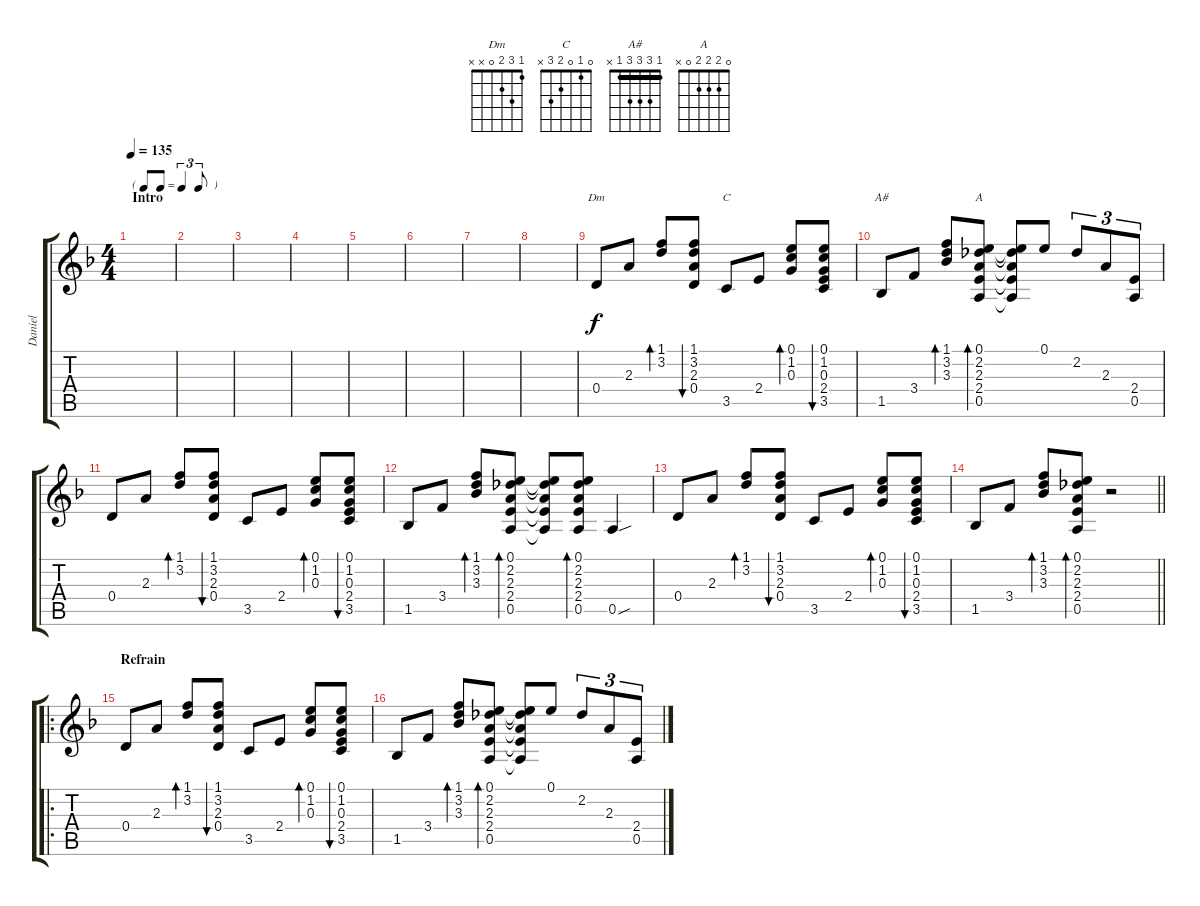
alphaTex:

\track ("Daniel" "Daniel") {instrument electricguitarjazz}
\staff {score tabs}
\tuning (E4 B3 G3 D3 A2 E2) {hide}
\chord ("Dm" 1 3 2 0 x x)
\chord ("C" 0 1 0 2 3 x)
\chord ("A#" 1 3 3 3 1 x) {barre 1}
\chord ("A" 0 2 2 2 0 x)
\ts (4 4)
\tf triplet8th
\section ("" "Intro")
\tempo 135
\clef g2
\ks f
|
|
|
|
|
|
|
|
0.4.8{ch "Dm"} 2.3.8 (1.1 3.2).8{bd 60} (1.1 3.2 2.3 0.4).8{bu 60} 3.5.8{ch "C"} 2.4.8 (0.1 1.2 0.3).8{bd 60} (0.1 1.2 0.3 2.4 3.5).8{bu 60} |
1.5.8{ch "A#"} 3.4.8 (1.1 3.2 3.3).8{bd 60} (0.1 2.2 2.3 2.4 0.5).8{bd 60 ch "A"} (0.1{t} 2.2{t} 2.3{t} 2.4{t} 0.5{t}).8 0.1.8 2.2.8{tu (3 2)} 2.3.8{tu (3 2)} (2.4 0.5).8{tu (3 2)} |
0.4.8 2.3.8 (1.1 3.2).8{bd 60} (1.1 3.2 2.3 0.4).8{bu 60} 3.5.8 2.4.8 (0.1 1.2 0.3).8{bd 60} (0.1 1.2 0.3 2.4 3.5).8{bu 60} |
1.5.8 3.4.8 (1.1 3.2 3.3).8{bd 60} (0.1 2.2 2.3 2.4 0.5).8{bd 60} (0.1{t} 2.2{t} 2.3{t} 2.4{t} 0.5{t}).8 (0.1 2.2 2.3 2.4 0.5).8{bd 60} 0.5{sou}.4 |
0.4.8 2.3.8 (1.1 3.2).8{bd 60} (1.1 3.2 2.3 0.4).8{bu 60} 3.5.8 2.4.8 (0.1 1.2 0.3).8{bd 60} (0.1 1.2 0.3 2.4 3.5).8{bu 60} |
\barLineRight lightlight
1.5.8 3.4.8 (1.1 3.2 3.3).8{bd 60} (0.1 2.2 2.3 2.4 0.5).8{bd 60} r.2 |
\ro
\section ("" "Refrain")
0.4.8 2.3.8 (1.1 3.2).8{bd 60} (1.1 3.2 2.3 0.4).8{bu 60} 3.5.8 2.4.8 (0.1 1.2 0.3).8{bd 60} (0.1 1.2 0.3 2.4 3.5).8{bu 60} |
1.5.8 3.4.8 (1.1 3.2 3.3).8{bd 60} (0.1 2.2 2.3 2.4 0.5).8{bd 60} (0.1{t} 2.2{t} 2.3{t} 2.4{t} 0.5{t}).8 0.1.8 2.2.8{tu (3 2)} 2.3.8{tu (3 2)} (2.4 0.5).8{tu (3 2)}
